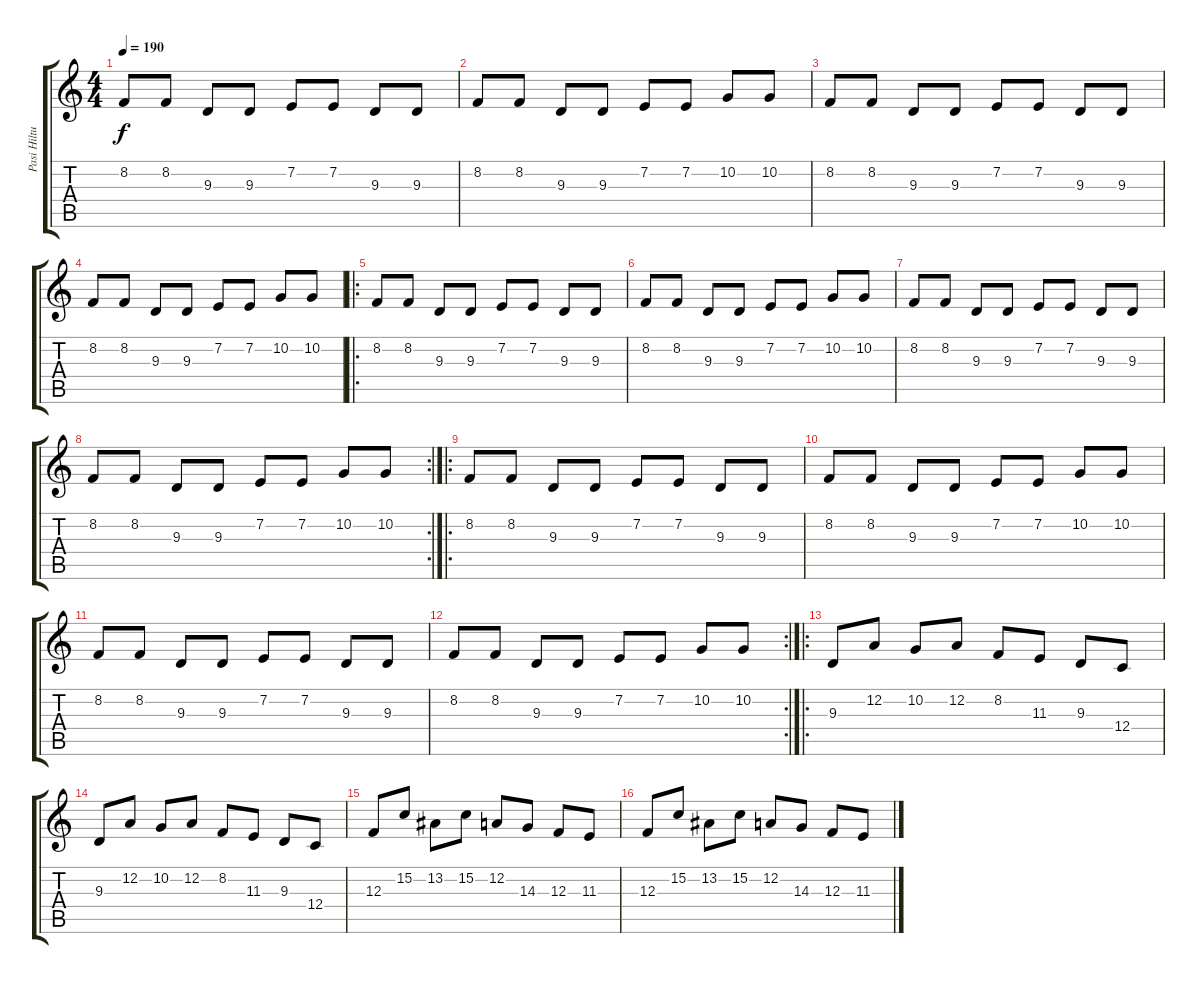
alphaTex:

\track ("Pasi Hiltula" "Pasi Hiltu") {instrument stringensemble1}
\staff {score tabs}
\tuning (D4 A3 F3 C3 G2 D2) {hide}
\ts (4 4)
\tempo 190
\clef g2
\ks c
8.2.8{dy f} 8.2.8 9.3.8 9.3.8 7.2.8 7.2.8 9.3.8 9.3.8 |
8.2.8 8.2.8 9.3.8 9.3.8 7.2.8 7.2.8 10.2.8 10.2.8 |
8.2.8 8.2.8 9.3.8 9.3.8 7.2.8 7.2.8 9.3.8 9.3.8 |
8.2.8 8.2.8 9.3.8 9.3.8 7.2.8 7.2.8 10.2.8 10.2.8 |
\ro
8.2.8 8.2.8 9.3.8 9.3.8 7.2.8 7.2.8 9.3.8 9.3.8 |
8.2.8 8.2.8 9.3.8 9.3.8 7.2.8 7.2.8 10.2.8 10.2.8 |
8.2.8 8.2.8 9.3.8 9.3.8 7.2.8 7.2.8 9.3.8 9.3.8 |
\rc 2
8.2.8 8.2.8 9.3.8 9.3.8 7.2.8 7.2.8 10.2.8 10.2.8 |
\ro
8.2.8 8.2.8 9.3.8 9.3.8 7.2.8 7.2.8 9.3.8 9.3.8 |
8.2.8 8.2.8 9.3.8 9.3.8 7.2.8 7.2.8 10.2.8 10.2.8 |
8.2.8 8.2.8 9.3.8 9.3.8 7.2.8 7.2.8 9.3.8 9.3.8 |
\rc 2
8.2.8 8.2.8 9.3.8 9.3.8 7.2.8 7.2.8 10.2.8 10.2.8 |
\ro
9.3.8{instrument musicbox} 12.2.8 10.2.8 12.2.8 8.2.8 11.3.8 9.3.8 12.4.8 |
9.3.8{instrument musicbox} 12.2.8 10.2.8 12.2.8 8.2.8 11.3.8 9.3.8 12.4.8 |
12.3.8{instrument musicbox} 15.2.8 13.2.8 15.2.8 12.2.8 14.3.8 12.3.8 11.3.8 |
12.3.8{instrument musicbox} 15.2.8 13.2.8 15.2.8 12.2.8 14.3.8 12.3.8 11.3.8
